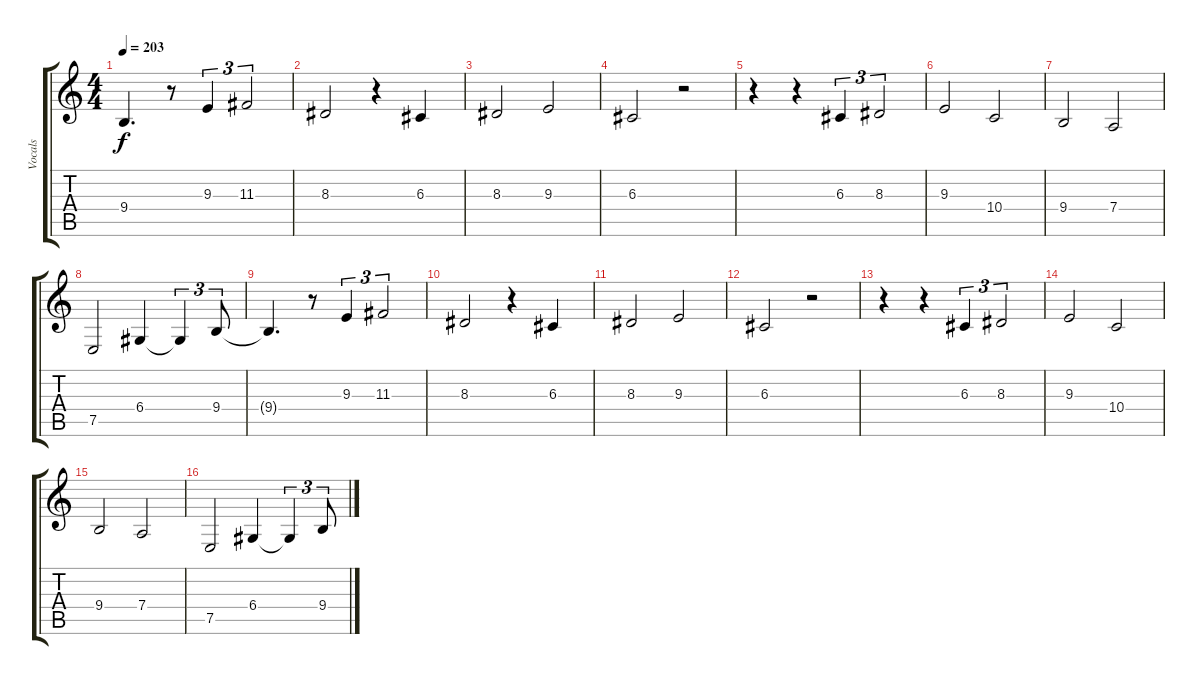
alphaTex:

\track ("Vocals" "Vocals") {instrument altosax}
\staff {score tabs}
\tuning (E4 B3 G3 D3 A2 E2) {hide}
\ts (4 4)
\tempo 203
\clef g2
\ks c
9.4{t}.4{d dy f} r.8 9.3.4{tu (3 2)} 11.3.2{tu (3 2)} |
8.3.2 r.4 6.3.4 |
8.3.2 9.3.2 |
6.3.2 r.2 |
r.4 r.4 6.3.4{tu (3 2)} 8.3.2{tu (3 2)} |
9.3.2 10.4.2 |
9.4.2 7.4.2 |
7.5.2 6.4.4 6.4{t}.4{tu (3 2)} 9.4.8{tu (3 2)} |
9.4{t}.4{d} r.8 9.3.4{tu (3 2)} 11.3.2{tu (3 2)} |
8.3.2 r.4 6.3.4 |
8.3.2 9.3.2 |
6.3.2 r.2 |
r.4 r.4 6.3.4{tu (3 2)} 8.3.2{tu (3 2)} |
9.3.2 10.4.2 |
9.4.2 7.4.2 |
7.5.2 6.4.4 6.4{t}.4{tu (3 2)} 9.4.8{tu (3 2)}
